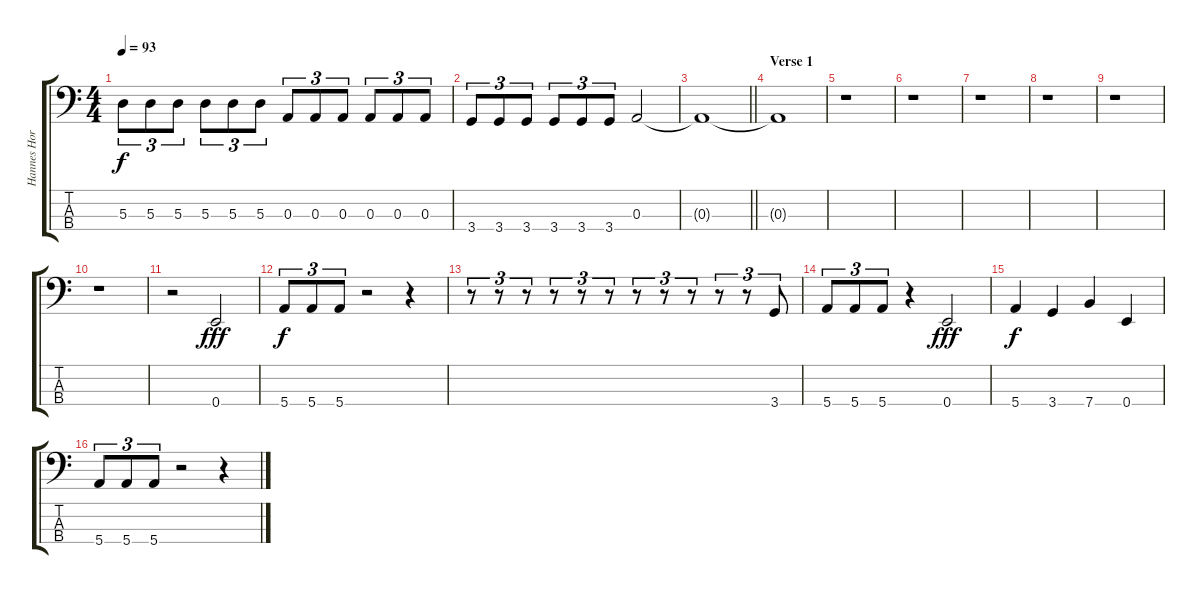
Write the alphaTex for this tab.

\track ("Hannes Horma" "Hannes Hor") {instrument overdrivenguitar}
\staff {score tabs}
\tuning (G2 D2 A1 E1) {hide}
\ts (4 4)
\tempo 93
\clef f4
\ks aminor
5.3.8{tu (3 2) dy f} 5.3.8{tu (3 2)} 5.3.8{tu (3 2)} 5.3.8{tu (3 2)} 5.3.8{tu (3 2)} 5.3.8{tu (3 2)} 0.3.8{tu (3 2)} 0.3.8{tu (3 2)} 0.3.8{tu (3 2)} 0.3.8{tu (3 2)} 0.3.8{tu (3 2)} 0.3.8{tu (3 2)} |
3.4.8{tu (3 2)} 3.4.8{tu (3 2)} 3.4.8{tu (3 2)} 3.4.8{tu (3 2)} 3.4.8{tu (3 2)} 3.4.8{tu (3 2)} 0.3.2 |
\barLineRight lightlight
0.3{t}.1 |
\section ("" "Verse 1")
0.3{t}.1 |
r.1 |
r.1 |
r.1 |
r.1 |
r.1 |
r.1 |
r.2 0.4.2{dy fff} |
5.4.8{tu (3 2) dy f} 5.4.8{tu (3 2)} 5.4.8{tu (3 2)} r.2 r.4 |
r.8{tu (3 2)} r.8{tu (3 2)} r.8{tu (3 2)} r.8{tu (3 2)} r.8{tu (3 2)} r.8{tu (3 2)} r.8{tu (3 2)} r.8{tu (3 2)} r.8{tu (3 2)} r.8{tu (3 2)} r.8{tu (3 2)} 3.4.8{tu (3 2)} |
5.4.8{tu (3 2)} 5.4.8{tu (3 2)} 5.4.8{tu (3 2)} r.4 0.4.2{dy fff} |
5.4.4{dy f} 3.4.4 7.4.4 0.4.4 |
5.4.8{tu (3 2)} 5.4.8{tu (3 2)} 5.4.8{tu (3 2)} r.2 r.4
